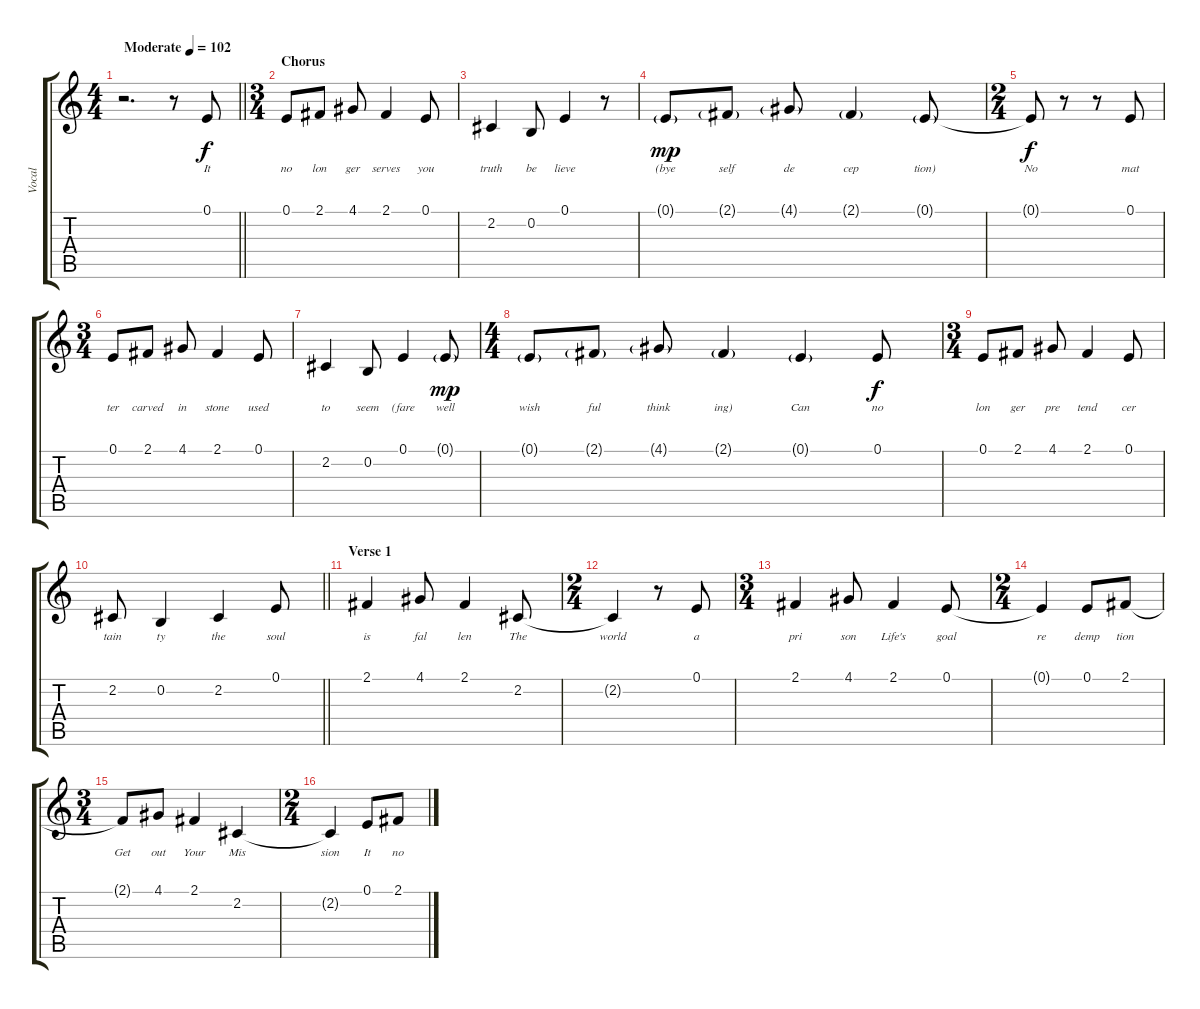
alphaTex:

\track ("Vocal" "Vocal") {instrument acousticgrandpiano}
\staff {score tabs}
\tuning (E4 B3 G3 D3 A2 E2) {hide}
\ts (4 4)
\tempo (102 "Moderate")
\clef g2
\barLineRight lightlight
\ks c
r.2{d dy f instrument acousticgrandpiano} r.8 0.1.8{lyrics (0 "It") lyrics (1 "") lyrics (2 "") lyrics (3 "") lyrics (4 "")} |
\ts (3 4)
\section ("" "Chorus")
0.1.8{lyrics (0 "no") lyrics (1 "") lyrics (2 "") lyrics (3 "") lyrics (4 "")} 2.1.8{lyrics (0 "lon") lyrics (1 "") lyrics (2 "") lyrics (3 "") lyrics (4 "")} 4.1.8{lyrics (0 "ger") lyrics (1 "") lyrics (2 "") lyrics (3 "") lyrics (4 "")} 2.1.4{lyrics (0 "serves") lyrics (1 "") lyrics (2 "") lyrics (3 "") lyrics (4 "")} 0.1.8{lyrics (0 "you") lyrics (1 "") lyrics (2 "") lyrics (3 "") lyrics (4 "")} |
2.2.4{lyrics (0 "truth") lyrics (1 "") lyrics (2 "") lyrics (3 "") lyrics (4 "")} 0.2.8{lyrics (0 "be") lyrics (1 "") lyrics (2 "") lyrics (3 "") lyrics (4 "")} 0.1.4{lyrics (0 "lieve") lyrics (1 "") lyrics (2 "") lyrics (3 "") lyrics (4 "")} r.8 |
0.1{g}.8{lyrics (0 "(bye") lyrics (1 "") lyrics (2 "") lyrics (3 "") lyrics (4 "") dy mp} 2.1{g}.8{lyrics (0 "self") lyrics (1 "") lyrics (2 "") lyrics (3 "") lyrics (4 "")} 4.1{g}.8{lyrics (0 "de") lyrics (1 "") lyrics (2 "") lyrics (3 "") lyrics (4 "")} 2.1{g}.4{lyrics (0 "cep") lyrics (1 "") lyrics (2 "") lyrics (3 "") lyrics (4 "")} 0.1{g}.8{lyrics (0 "tion)") lyrics (1 "") lyrics (2 "") lyrics (3 "") lyrics (4 "")} |
\ts (2 4)
0.1{t}.8{lyrics (0 "No") lyrics (1 "") lyrics (2 "") lyrics (3 "") lyrics (4 "") dy f} r.8 r.8 0.1.8{lyrics (0 "mat") lyrics (1 "") lyrics (2 "") lyrics (3 "") lyrics (4 "")} |
\ts (3 4)
0.1.8{lyrics (0 "ter") lyrics (1 "") lyrics (2 "") lyrics (3 "") lyrics (4 "")} 2.1.8{lyrics (0 "carved") lyrics (1 "") lyrics (2 "") lyrics (3 "") lyrics (4 "")} 4.1.8{lyrics (0 "in") lyrics (1 "") lyrics (2 "") lyrics (3 "") lyrics (4 "")} 2.1.4{lyrics (0 "stone") lyrics (1 "") lyrics (2 "") lyrics (3 "") lyrics (4 "")} 0.1.8{lyrics (0 "used") lyrics (1 "") lyrics (2 "") lyrics (3 "") lyrics (4 "")} |
2.2.4{lyrics (0 "to") lyrics (1 "") lyrics (2 "") lyrics (3 "") lyrics (4 "")} 0.2.8{lyrics (0 "seem") lyrics (1 "") lyrics (2 "") lyrics (3 "") lyrics (4 "")} 0.1.4{lyrics (0 "(fare") lyrics (1 "") lyrics (2 "") lyrics (3 "") lyrics (4 "")} 0.1{g}.8{lyrics (0 "well") lyrics (1 "") lyrics (2 "") lyrics (3 "") lyrics (4 "") dy mp} |
\ts (4 4)
0.1{g}.8{lyrics (0 "wish") lyrics (1 "") lyrics (2 "") lyrics (3 "") lyrics (4 "")} 2.1{g}.8{lyrics (0 "ful") lyrics (1 "") lyrics (2 "") lyrics (3 "") lyrics (4 "")} 4.1{g}.8{lyrics (0 "think") lyrics (1 "") lyrics (2 "") lyrics (3 "") lyrics (4 "")} 2.1{g}.4{lyrics (0 "ing)") lyrics (1 "") lyrics (2 "") lyrics (3 "") lyrics (4 "")} 0.1{g}.4{lyrics (0 "Can") lyrics (1 "") lyrics (2 "") lyrics (3 "") lyrics (4 "")} 0.1.8{lyrics (0 "no") lyrics (1 "") lyrics (2 "") lyrics (3 "") lyrics (4 "") dy f} |
\ts (3 4)
0.1.8{lyrics (0 "lon") lyrics (1 "") lyrics (2 "") lyrics (3 "") lyrics (4 "")} 2.1.8{lyrics (0 "ger") lyrics (1 "") lyrics (2 "") lyrics (3 "") lyrics (4 "")} 4.1.8{lyrics (0 "pre") lyrics (1 "") lyrics (2 "") lyrics (3 "") lyrics (4 "")} 2.1.4{lyrics (0 "tend") lyrics (1 "") lyrics (2 "") lyrics (3 "") lyrics (4 "")} 0.1.8{lyrics (0 "cer") lyrics (1 "") lyrics (2 "") lyrics (3 "") lyrics (4 "")} |
\barLineRight lightlight
2.2.8{lyrics (0 "tain") lyrics (1 "") lyrics (2 "") lyrics (3 "") lyrics (4 "")} 0.2.4{lyrics (0 "ty") lyrics (1 "") lyrics (2 "") lyrics (3 "") lyrics (4 "")} 2.2.4{lyrics (0 "the") lyrics (1 "") lyrics (2 "") lyrics (3 "") lyrics (4 "")} 0.1.8{lyrics (0 "soul") lyrics (1 "") lyrics (2 "") lyrics (3 "") lyrics (4 "")} |
\section ("" "Verse 1")
2.1.4{lyrics (0 "is") lyrics (1 "") lyrics (2 "") lyrics (3 "") lyrics (4 "")} 4.1.8{lyrics (0 "fal") lyrics (1 "") lyrics (2 "") lyrics (3 "") lyrics (4 "")} 2.1.4{lyrics (0 "len") lyrics (1 "") lyrics (2 "") lyrics (3 "") lyrics (4 "")} 2.2.8{lyrics (0 "The") lyrics (1 "") lyrics (2 "") lyrics (3 "") lyrics (4 "")} |
\ts (2 4)
2.2{t}.4{lyrics (0 "world") lyrics (1 "") lyrics (2 "") lyrics (3 "") lyrics (4 "")} r.8 0.1.8{lyrics (0 "a") lyrics (1 "") lyrics (2 "") lyrics (3 "") lyrics (4 "")} |
\ts (3 4)
2.1.4{lyrics (0 "pri") lyrics (1 "") lyrics (2 "") lyrics (3 "") lyrics (4 "")} 4.1.8{lyrics (0 "son") lyrics (1 "") lyrics (2 "") lyrics (3 "") lyrics (4 "")} 2.1.4{lyrics (0 "Life's") lyrics (1 "") lyrics (2 "") lyrics (3 "") lyrics (4 "")} 0.1.8{lyrics (0 "goal") lyrics (1 "") lyrics (2 "") lyrics (3 "") lyrics (4 "")} |
\ts (2 4)
0.1{t}.4{lyrics (0 "re") lyrics (1 "") lyrics (2 "") lyrics (3 "") lyrics (4 "")} 0.1.8{lyrics (0 "demp") lyrics (1 "") lyrics (2 "") lyrics (3 "") lyrics (4 "")} 2.1.8{lyrics (0 "tion") lyrics (1 "") lyrics (2 "") lyrics (3 "") lyrics (4 "")} |
\ts (3 4)
2.1{t}.8{lyrics (0 "Get") lyrics (1 "") lyrics (2 "") lyrics (3 "") lyrics (4 "")} 4.1.8{lyrics (0 "out") lyrics (1 "") lyrics (2 "") lyrics (3 "") lyrics (4 "")} 2.1.4{lyrics (0 "Your") lyrics (1 "") lyrics (2 "") lyrics (3 "") lyrics (4 "")} 2.2.4{lyrics (0 "Mis") lyrics (1 "") lyrics (2 "") lyrics (3 "") lyrics (4 "")} |
\ts (2 4)
2.2{t}.4{lyrics (0 "sion") lyrics (1 "") lyrics (2 "") lyrics (3 "") lyrics (4 "")} 0.1.8{lyrics (0 "It") lyrics (1 "") lyrics (2 "") lyrics (3 "") lyrics (4 "")} 2.1.8{lyrics (0 "no") lyrics (1 "") lyrics (2 "") lyrics (3 "") lyrics (4 "")}
